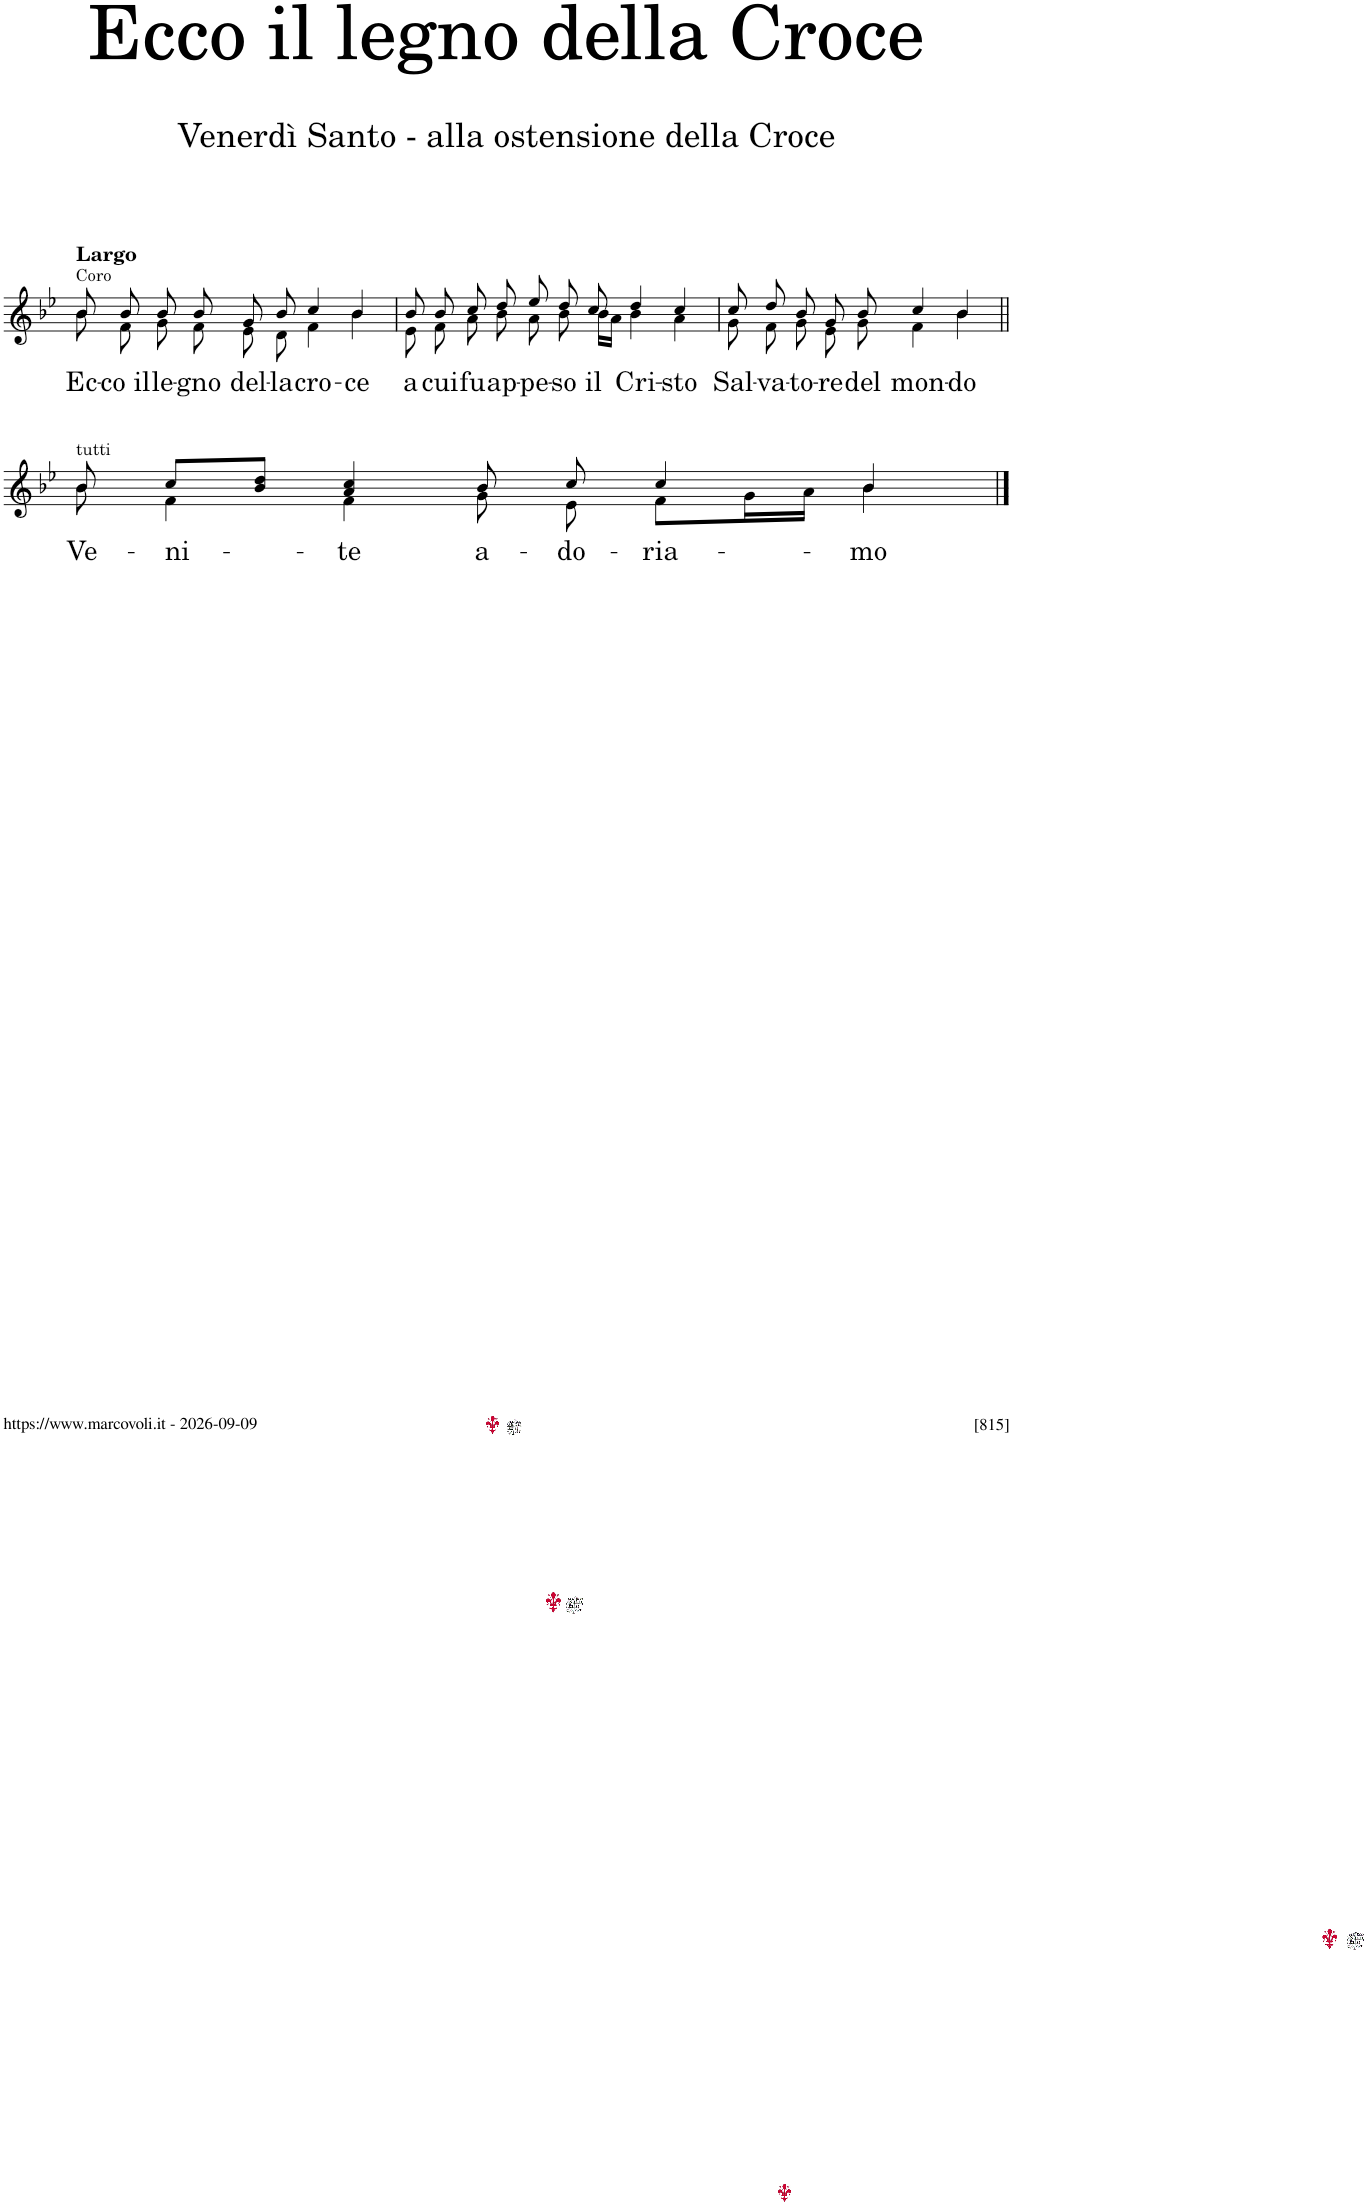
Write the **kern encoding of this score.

**kern	**text
*part1	*part1
*staff1	*staff1
*I"Mezzosoprano	*
*I'Mzs.	*
*clefG2	*
*k[b-e-]	*
=1	=1
!LO:TX:a:t=Coro	!
!LO:TX:a:B:t=Largo	!
!	!LO:LY:b
*^	*
8b-/	8b-\	Ec-
!	!	!LO:LY:b
8b-/	8f\	-co il
!	!	!LO:LY:b
8b-/	8g\	le-
!	!	!LO:LY:b
8b-/	8f\	-gno
!	!	!LO:LY:b
8g/	8e-\	del-
!	!	!LO:LY:b
8b-/	8d\	-la
!	!	!LO:LY:b
4cc/	4f\	cro-
!	!	!LO:LY:b
4b-/	4b-\	-ce
=2	=2	=2
!	!	!LO:LY:b
8b-/	8e-\	a
!	!	!LO:LY:b
8b-/	8f\	cui
!	!	!LO:LY:b
8cc/	8a\	fu
!	!	!LO:LY:b
8dd/	8b-\	ap-
!	!	!LO:LY:b
8ee-/	8a\	-pe-
!	!	!LO:LY:b
8dd/	8b-\	-so
!	!	!LO:LY:b
8cc/	16b-\LL	il
.	16a\JJ	.
!	!	!LO:LY:b
[8dd/	[8b-\	Cri-
8ryy	8ryy	.
!	!	!LO:LY:b
4cc/	4a\	-sto
=3	=3	=3
!	!	!LO:LY:b
8cc/	8g\	Sal-
8dd/]	8b-\]	.
!	!	!LO:LY:b
8dd/	8f\	-va-
!	!	!LO:LY:b
8b-/	8g\	-to-
!	!	!LO:LY:b
8g/	8e-\	-re
!	!	!LO:LY:b
8b-/	8g\	del
!	!	!LO:LY:b
4cc/	4f\	mon-
!	!	!LO:LY:b
[8b-/	[8b-\	-do
!!LO:LB:g=z	!!
=4||	=4||	=4||
!LO:TX:a:t=tutti	!	!
!	!	!LO:LY:b
8b-/	8b-\	Ve-
8b-/]	8b-\]	.
!	!	!LO:LY:b
8cc/L	4f\	-ni-
8b-/ 8dd/J	.	.
!	!	!LO:LY:b
4a/ 4cc/	4f\	-te
!	!	!LO:LY:b
8b-/	8g\	a-
!	!	!LO:LY:b
8cc/	8e-\	-do-
!	!	!LO:LY:b
[8cc/	8f\L	-ria-
!	!	!LO:LY:b
4b-/	16g\L	-mo
.	16a\JJ	.
.	4b-\	.
8ryy	.	.
*v	*v	*
==5	==5
8cc/]	.
=	=
*-	*-
